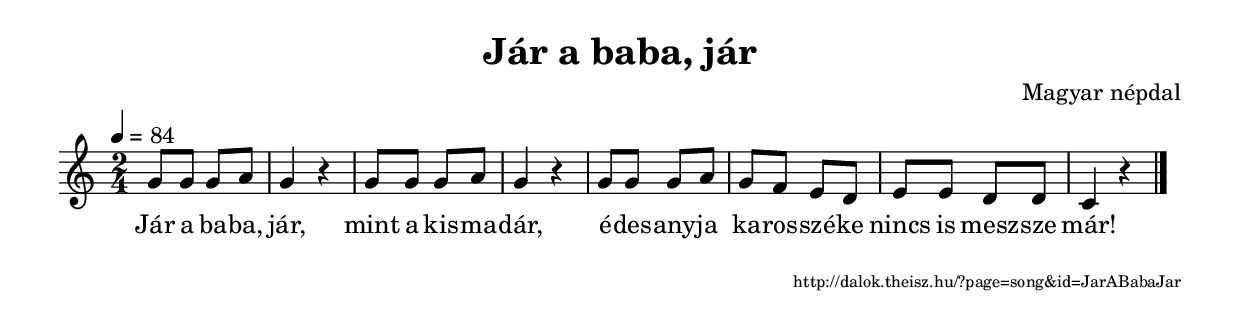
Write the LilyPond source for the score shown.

\version "2.10.33"


\header {
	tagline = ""	title = "Jár a baba, jár"
	composer = "Magyar népdal"
}

VoiceA = { \key c \major \override Staff.TimeSignature #'style = #'()  \time 2/4 \tempo 4=84
	\relative f' { g8 g g a g4 r g8 g g a g4 r
g8 g g a g f e d e e d d c4 r \bar "|."
	}
}
SplitLyricsA = \lyricmode { 
Jár a ba -- ba, jár,
mint a kis -- ma -- dár,
é -- des -- any -- ja ka -- ros -- szé -- ke
nincs is mesz -- sze már!
}
\score {
	<<
		\context Voice = songStaff { \VoiceA }
		\lyricsto "songStaff" \new Lyrics \SplitLyricsA
	>>
	\layout {
		indent = #0
	}
}

\score {
	<<
		\context Voice = songStaff { \VoiceA }
	>>
	\midi {
	}
}

\markup { \fill-line { \hspace #1 \super http://dalok.theisz.hu/?page=song&id=JarABabaJar } }

\paper {
}
